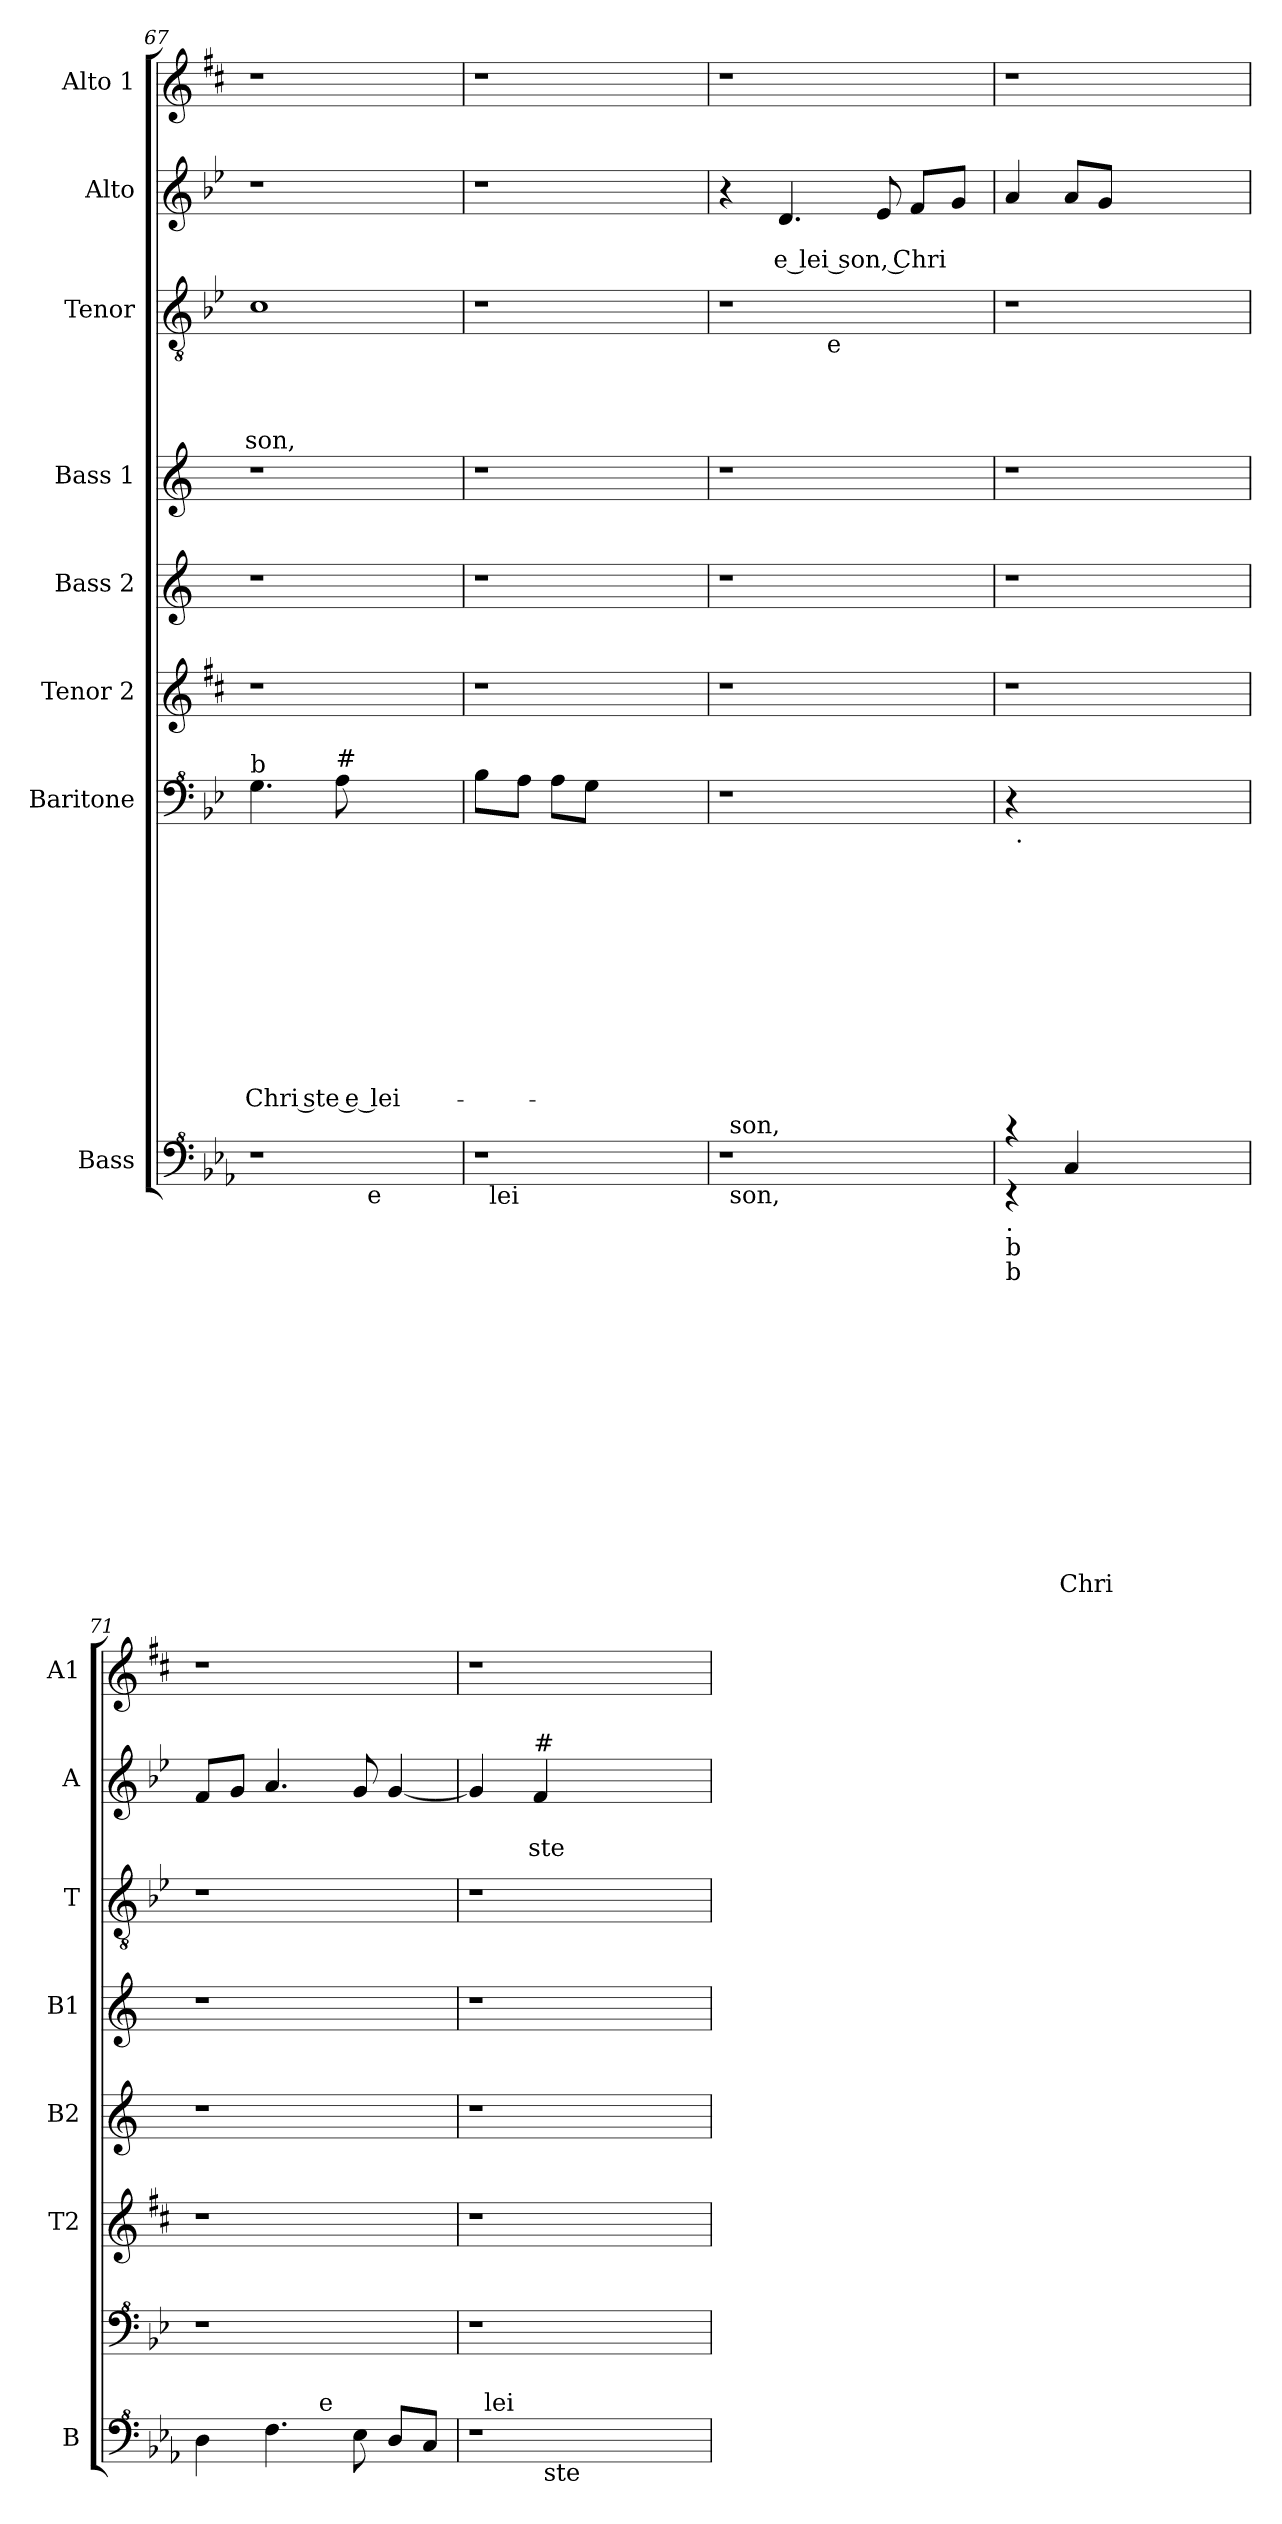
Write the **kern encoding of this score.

**kern	**text	**text	**text	**text	**text	**text	**text	**text	**text	**text	**text	**text	**text	**kern	**text	**text	**text	**text	**text	**text	**text	**text	**text	**text	**text	**kern	**kern	**kern	**kern	**text	**text	**text	**text	**kern	**text	**text	**kern
*part8	*part8	*part8	*part8	*part8	*part8	*part8	*part8	*part8	*part8	*part8	*part8	*part8	*part8	*part7	*part7	*part7	*part7	*part7	*part7	*part7	*part7	*part7	*part7	*part7	*part7	*part6	*part5	*part4	*part3	*part3	*part3	*part3	*part3	*part2	*part2	*part2	*part1
*staff8	*staff8	*staff8	*staff8	*staff8	*staff8	*staff8	*staff8	*staff8	*staff8	*staff8	*staff8	*staff8	*staff8	*staff7	*staff7	*staff7	*staff7	*staff7	*staff7	*staff7	*staff7	*staff7	*staff7	*staff7	*staff7	*staff6	*staff5	*staff4	*staff3	*staff3	*staff3	*staff3	*staff3	*staff2	*staff2	*staff2	*staff1
*I"Bass	*	*	*	*	*	*	*	*	*	*	*	*	*	*I"Baritone	*	*	*	*	*	*	*	*	*	*	*	*I"Tenor 2	*I"Bass 2	*I"Bass 1	*I"Tenor	*	*	*	*	*I"Alto	*	*	*I"Alto 1
*I'B	*	*	*	*	*	*	*	*	*	*	*	*	*	*	*	*	*	*	*	*	*	*	*	*	*	*I'T2	*I'B2	*I'B1	*I'T	*	*	*	*	*I'A	*	*	*I'A1
*clefF^4	*	*	*	*	*	*	*	*	*	*	*	*	*	*clefF^4	*	*	*	*	*	*	*	*	*	*	*	*clefG2	*clefG2	*clefG2	*clefGv2	*	*	*	*	*clefG2	*	*	*clefG2
*	*	*	*	*	*	*	*	*	*	*	*	*	*	*	*	*	*	*	*	*	*	*	*	*	*	*ITrd1c2	*	*	*ITrd1c2	*	*	*	*	*ITrd1c2	*	*	*ITrd1c2
*k[b-e-a-]	*	*	*	*	*	*	*	*	*	*	*	*	*	*k[b-e-]	*	*	*	*	*	*	*	*	*	*	*	*k[]	*k[]	*k[]	*k[b-e-a-d-]	*	*	*	*	*k[b-e-a-d-]	*	*	*k[]
*E-:	*	*	*	*	*	*	*	*	*	*	*	*	*	*B-:	*	*	*	*	*	*	*	*	*	*	*	*C:	*C:	*C:	*A-:	*	*	*	*	*A-:	*	*	*C:
=67	=67	=67	=67	=67	=67	=67	=67	=67	=67	=67	=67	=67	=67	=67	=67	=67	=67	=67	=67	=67	=67	=67	=67	=67	=67	=67	=67	=67	=67	=67	=67	=67	=67	=67	=67	=67	=67
!	!	!	!	!	!	!	!	!	!	!	!	!	!	!LO:TX:a:t=b	!	!	!	!	!	!	!	!	!	!	!	!	!	!	!	!	!	!	!	!	!	!	!
!	!	!	!	!	!	!	!	!	!	!	!	!	!	!	!	!	!	!	!	!	!	!	!	!	!LO:LY:b:rj	!	!	!	!	!	!	!	!LO:LY:b	!	!	!	!
*^	*	*	*	*	*	*	*	*	*	*	*	*	*	*	*	*	*	*	*	*	*	*	*	*	*	*	*	*	*	*	*	*	*	*	*	*	*
1r	4ryy	.	.	.	.	.	.	.	.	.	.	.	.	.	4.g\	.	.	.	.	.	.	.	.	.	.	Chri ste e lei-	1r	1r	1r	1B-	.	.	.	-son,	1r	.	.	1r
.	8...ryy	.	.	.	.	.	.	.	.	.	.	.	.	.	.	.	.	.	.	.	.	.	.	.	.	.	.	.	.	.	.	.	.	.	.	.	.	.
!	!	!	!	!	!	!	!	!	!	!	!	!	!	!	!LO:TX:a:t=#	!	!	!	!	!	!	!	!	!	!	!	!	!	!	!	!	!	!	!	!	!	!	!
.	.	.	.	.	.	.	.	.	.	.	.	.	.	.	8a\	.	.	.	.	.	.	.	.	.	.	.	.	.	.	.	.	.	.	.	.	.	.	.
!	!LO:TX:b:t=e	!	!	!	!	!	!	!	!	!	!	!	!	!	!	!	!	!	!	!	!	!	!	!	!	!	!	!	!	!	!	!	!	!	!	!	!	!
.	2ryy	.	.	.	.	.	.	.	.	.	.	.	.	.	.	.	.	.	.	.	.	.	.	.	.	.	.	.	.	.	.	.	.	.	.	.	.	.
.	.	.	.	.	.	.	.	.	.	.	.	.	.	.	2ryy	.	.	.	.	.	.	.	.	.	.	.	.	.	.	.	.	.	.	.	.	.	.	.
.	64ryy	.	.	.	.	.	.	.	.	.	.	.	.	.	.	.	.	.	.	.	.	.	.	.	.	.	.	.	.	.	.	.	.	.	.	.	.	.
=68	=68	=68	=68	=68	=68	=68	=68	=68	=68	=68	=68	=68	=68	=68	=68	=68	=68	=68	=68	=68	=68	=68	=68	=68	=68	=68	=68	=68	=68	=68	=68	=68	=68	=68	=68	=68	=68	=68
1r	32ryy	.	.	.	.	.	.	.	.	.	.	.	.	.	8b-\L	.	.	.	.	.	.	.	.	.	.	.	1r	1r	1r	1r	.	.	.	.	1r	.	.	1r
!	!LO:TX:b:t=lei	!	!	!	!	!	!	!	!	!	!	!	!	!	!	!	!	!	!	!	!	!	!	!	!	!	!	!	!	!	!	!	!	!	!	!	!	!
.	2ryy	.	.	.	.	.	.	.	.	.	.	.	.	.	.	.	.	.	.	.	.	.	.	.	.	.	.	.	.	.	.	.	.	.	.	.	.	.
.	.	.	.	.	.	.	.	.	.	.	.	.	.	.	8a\J	.	.	.	.	.	.	.	.	.	.	.	.	.	.	.	.	.	.	.	.	.	.	.
.	.	.	.	.	.	.	.	.	.	.	.	.	.	.	8a\L	.	.	.	.	.	.	.	.	.	.	.	.	.	.	.	.	.	.	.	.	.	.	.
.	.	.	.	.	.	.	.	.	.	.	.	.	.	.	8g\J	.	.	.	.	.	.	.	.	.	.	.	.	.	.	.	.	.	.	.	.	.	.	.
.	.	.	.	.	.	.	.	.	.	.	.	.	.	.	2ryy	.	.	.	.	.	.	.	.	.	.	.	.	.	.	.	.	.	.	.	.	.	.	.
.	4...ryy	.	.	.	.	.	.	.	.	.	.	.	.	.	.	.	.	.	.	.	.	.	.	.	.	.	.	.	.	.	.	.	.	.	.	.	.	.
=69	=69	=69	=69	=69	=69	=69	=69	=69	=69	=69	=69	=69	=69	=69	=69	=69	=69	=69	=69	=69	=69	=69	=69	=69	=69	=69	=69	=69	=69	=69	=69	=69	=69	=69	=69	=69	=69	=69
*	*	*	*	*	*	*	*	*	*	*	*	*	*	*	*	*	*	*	*	*	*	*	*	*	*	*	*	*	*	*^	*	*	*	*	*	*	*	*
1r	64ryy	.	.	.	.	.	.	.	.	.	.	.	.	.	1r	.	.	.	.	.	.	.	.	.	.	.	1r	1r	1r	1r	4...ryy	.	.	.	.	4r	.	.	1r
!	!LO:TX:a:t=son,	!	!	!	!	!	!	!	!	!	!	!	!	!	!	!	!	!	!	!	!	!	!	!	!	!	!	!	!	!	!	!	!	!	!	!	!	!	!
!	!LO:TX:b:t=son,	!	!	!	!	!	!	!	!	!	!	!	!	!	!	!	!	!	!	!	!	!	!	!	!	!	!	!	!	!	!	!	!	!	!	!	!	!	!
.	2ryy	.	.	.	.	.	.	.	.	.	.	.	.	.	.	.	.	.	.	.	.	.	.	.	.	.	.	.	.	.	.	.	.	.	.	.	.	.	.
!	!	!	!	!	!	!	!	!	!	!	!	!	!	!	!	!	!	!	!	!	!	!	!	!	!	!	!	!	!	!	!	!	!	!	!	!	!	!LO:LY:b:rj	!
.	.	.	.	.	.	.	.	.	.	.	.	.	.	.	.	.	.	.	.	.	.	.	.	.	.	.	.	.	.	.	.	.	.	.	.	4.c/	.	e lei son, Chri	.
!	!	!	!	!	!	!	!	!	!	!	!	!	!	!	!	!	!	!	!	!	!	!	!	!	!	!	!	!	!	!	!LO:TX:b:t=e	!	!	!	!	!	!	!	!
.	.	.	.	.	.	.	.	.	.	.	.	.	.	.	.	.	.	.	.	.	.	.	.	.	.	.	.	.	.	.	2ryy	.	.	.	.	.	.	.	.
.	4ryy	.	.	.	.	.	.	.	.	.	.	.	.	.	.	.	.	.	.	.	.	.	.	.	.	.	.	.	.	.	.	.	.	.	.	.	.	.	.
.	.	.	.	.	.	.	.	.	.	.	.	.	.	.	.	.	.	.	.	.	.	.	.	.	.	.	.	.	.	.	.	.	.	.	.	8d-/	.	.	.
.	.	.	.	.	.	.	.	.	.	.	.	.	.	.	.	.	.	.	.	.	.	.	.	.	.	.	.	.	.	.	.	.	.	.	.	8e-/L	.	.	.
.	8...ryy	.	.	.	.	.	.	.	.	.	.	.	.	.	.	.	.	.	.	.	.	.	.	.	.	.	.	.	.	.	.	.	.	.	.	.	.	.	.
.	.	.	.	.	.	.	.	.	.	.	.	.	.	.	.	.	.	.	.	.	.	.	.	.	.	.	.	.	.	.	.	.	.	.	.	8f/J	.	.	.
.	.	.	.	.	.	.	.	.	.	.	.	.	.	.	.	.	.	.	.	.	.	.	.	.	.	.	.	.	.	.	32ryy	.	.	.	.	.	.	.	.
!!LO:LB:g=z
=70	=70	=70	=70	=70	=70	=70	=70	=70	=70	=70	=70	=70	=70	=70	=70	=70	=70	=70	=70	=70	=70	=70	=70	=70	=70	=70	=70	=70	=70	=70	=70	=70	=70	=70	=70	=70	=70	=70	=70
!LO:TX:b:t=.	!	!	!	!	!	!	!	!	!	!	!	!	!	!	!	!	!	!	!	!	!	!	!	!	!	!	!	!	!	!	!	!	!	!	!	!	!	!	!
!LO:TX:b:t=b	!	!	!	!	!	!	!	!	!	!	!	!	!	!	!	!	!	!	!	!	!	!	!	!	!	!	!	!	!	!	!	!	!	!	!	!	!	!	!
!LO:TX:b:t=b	!	!	!	!	!	!	!	!	!	!	!	!	!	!	!	!	!	!	!	!	!	!	!	!	!	!	!	!	!	!	!	!	!	!	!	!	!	!	!
*	*	*	*	*	*	*	*	*	*	*	*	*	*	*	*^	*	*	*	*	*	*	*	*	*	*	*	*	*	*	*v	*v	*	*	*	*	*	*	*	*
4rcc	4rE	.	.	.	.	.	.	.	.	.	.	.	.	.	4r	64ryy	.	.	.	.	.	.	.	.	.	.	.	1r	1r	1r	1r	.	.	.	.	4g/	.	.	1r
!	!	!	!	!	!	!	!	!	!	!	!	!	!	!	!	!LO:TX:b:t=.	!	!	!	!	!	!	!	!	!	!	!	!	!	!	!	!	!	!	!	!	!	!	!
.	.	.	.	.	.	.	.	.	.	.	.	.	.	.	.	2ryy	.	.	.	.	.	.	.	.	.	.	.	.	.	.	.	.	.	.	.	.	.	.	.
!	!	!	!	!	!	!	!	!	!	!	!	!	!	!LO:LY:b:rj	!	!	!	!	!	!	!	!	!	!	!	!	!	!	!	!	!	!	!	!	!	!	!	!	!
2ryy	4c/	.	.	.	.	.	.	.	.	.	.	.	.	Chri	2.ryy	.	.	.	.	.	.	.	.	.	.	.	.	.	.	.	.	.	.	.	.	8g/L	.	.	.
.	.	.	.	.	.	.	.	.	.	.	.	.	.	.	.	.	.	.	.	.	.	.	.	.	.	.	.	.	.	.	.	.	.	.	.	8f/J	.	.	.
.	2ryy	.	.	.	.	.	.	.	.	.	.	.	.	.	.	.	.	.	.	.	.	.	.	.	.	.	.	.	.	.	.	.	.	.	.	2ryy	.	.	.
.	.	.	.	.	.	.	.	.	.	.	.	.	.	.	.	4ryy	.	.	.	.	.	.	.	.	.	.	.	.	.	.	.	.	.	.	.	.	.	.	.
4ryy	.	.	.	.	.	.	.	.	.	.	.	.	.	.	.	.	.	.	.	.	.	.	.	.	.	.	.	.	.	.	.	.	.	.	.	.	.	.	.
.	.	.	.	.	.	.	.	.	.	.	.	.	.	.	.	8...ryy	.	.	.	.	.	.	.	.	.	.	.	.	.	.	.	.	.	.	.	.	.	.	.
*	*	*	*	*	*	*	*	*	*	*	*	*	*	*	*v	*v	*	*	*	*	*	*	*	*	*	*	*	*	*	*	*	*	*	*	*	*	*	*	*
=71	=71	=71	=71	=71	=71	=71	=71	=71	=71	=71	=71	=71	=71	=71	=71	=71	=71	=71	=71	=71	=71	=71	=71	=71	=71	=71	=71	=71	=71	=71	=71	=71	=71	=71	=71	=71	=71	=71
4d\	2ryy	.	.	.	.	.	.	.	.	.	.	.	.	.	1r	.	.	.	.	.	.	.	.	.	.	.	1r	1r	1r	1r	.	.	.	.	8e-/L	.	.	1r
.	.	.	.	.	.	.	.	.	.	.	.	.	.	.	.	.	.	.	.	.	.	.	.	.	.	.	.	.	.	.	.	.	.	.	8f/J	.	.	.
4.f\	.	.	.	.	.	.	.	.	.	.	.	.	.	.	.	.	.	.	.	.	.	.	.	.	.	.	.	.	.	.	.	.	.	.	4.g/	.	.	.
!	!LO:TX:a:t=e	!	!	!	!	!	!	!	!	!	!	!	!	!	!	!	!	!	!	!	!	!	!	!	!	!	!	!	!	!	!	!	!	!	!	!	!	!
.	2ryy	.	.	.	.	.	.	.	.	.	.	.	.	.	.	.	.	.	.	.	.	.	.	.	.	.	.	.	.	.	.	.	.	.	.	.	.	.
8e-\	.	.	.	.	.	.	.	.	.	.	.	.	.	.	.	.	.	.	.	.	.	.	.	.	.	.	.	.	.	.	.	.	.	.	8f/	.	.	.
8d/L	.	.	.	.	.	.	.	.	.	.	.	.	.	.	.	.	.	.	.	.	.	.	.	.	.	.	.	.	.	.	.	.	.	.	[<4f/	.	.	.
8c/J	.	.	.	.	.	.	.	.	.	.	.	.	.	.	.	.	.	.	.	.	.	.	.	.	.	.	.	.	.	.	.	.	.	.	.	.	.	.
=72	=72	=72	=72	=72	=72	=72	=72	=72	=72	=72	=72	=72	=72	=72	=72	=72	=72	=72	=72	=72	=72	=72	=72	=72	=72	=72	=72	=72	=72	=72	=72	=72	=72	=72	=72	=72	=72	=72
*	*^	*	*	*	*	*	*	*	*	*	*	*	*	*	*	*	*	*	*	*	*	*	*	*	*	*	*	*	*	*	*	*	*	*	*	*	*	*
1r	32ryy	4ryy	.	.	.	.	.	.	.	.	.	.	.	.	.	1r	.	.	.	.	.	.	.	.	.	.	.	1r	1r	1r	1r	.	.	.	.	4f/]	.	.	1r
!	!LO:TX:a:t=lei	!	!	!	!	!	!	!	!	!	!	!	!	!	!	!	!	!	!	!	!	!	!	!	!	!	!	!	!	!	!	!	!	!	!	!	!	!	!
.	2ryy	.	.	.	.	.	.	.	.	.	.	.	.	.	.	.	.	.	.	.	.	.	.	.	.	.	.	.	.	.	.	.	.	.	.	.	.	.	.
!	!	!	!	!	!	!	!	!	!	!	!	!	!	!	!	!	!	!	!	!	!	!	!	!	!	!	!	!	!	!	!	!	!	!	!	!LO:TX:a:t=#	!	!	!
!	!	!	!	!	!	!	!	!	!	!	!	!	!	!	!	!	!	!	!	!	!	!	!	!	!	!	!	!	!	!	!	!	!	!	!	!	!	!LO:LY:b	!
.	.	64ryy	.	.	.	.	.	.	.	.	.	.	.	.	.	.	.	.	.	.	.	.	.	.	.	.	.	.	.	.	.	.	.	.	.	4e-/	.	ste	.
!	!	!LO:TX:b:t=ste	!	!	!	!	!	!	!	!	!	!	!	!	!	!	!	!	!	!	!	!	!	!	!	!	!	!	!	!	!	!	!	!	!	!	!	!	!
.	.	2ryy	.	.	.	.	.	.	.	.	.	.	.	.	.	.	.	.	.	.	.	.	.	.	.	.	.	.	.	.	.	.	.	.	.	.	.	.	.
.	.	.	.	.	.	.	.	.	.	.	.	.	.	.	.	.	.	.	.	.	.	.	.	.	.	.	.	.	.	.	.	.	.	.	.	2ryy	.	.	.
.	4...ryy	.	.	.	.	.	.	.	.	.	.	.	.	.	.	.	.	.	.	.	.	.	.	.	.	.	.	.	.	.	.	.	.	.	.	.	.	.	.
.	.	8...ryy	.	.	.	.	.	.	.	.	.	.	.	.	.	.	.	.	.	.	.	.	.	.	.	.	.	.	.	.	.	.	.	.	.	.	.	.	.
*v	*v	*v	*	*	*	*	*	*	*	*	*	*	*	*	*	*	*	*	*	*	*	*	*	*	*	*	*	*	*	*	*	*	*	*	*	*	*	*	*
=	=	=	=	=	=	=	=	=	=	=	=	=	=	=	=	=	=	=	=	=	=	=	=	=	=	=	=	=	=	=	=	=	=	=	=	=	=
*-	*-	*-	*-	*-	*-	*-	*-	*-	*-	*-	*-	*-	*-	*-	*-	*-	*-	*-	*-	*-	*-	*-	*-	*-	*-	*-	*-	*-	*-	*-	*-	*-	*-	*-	*-	*-	*-
